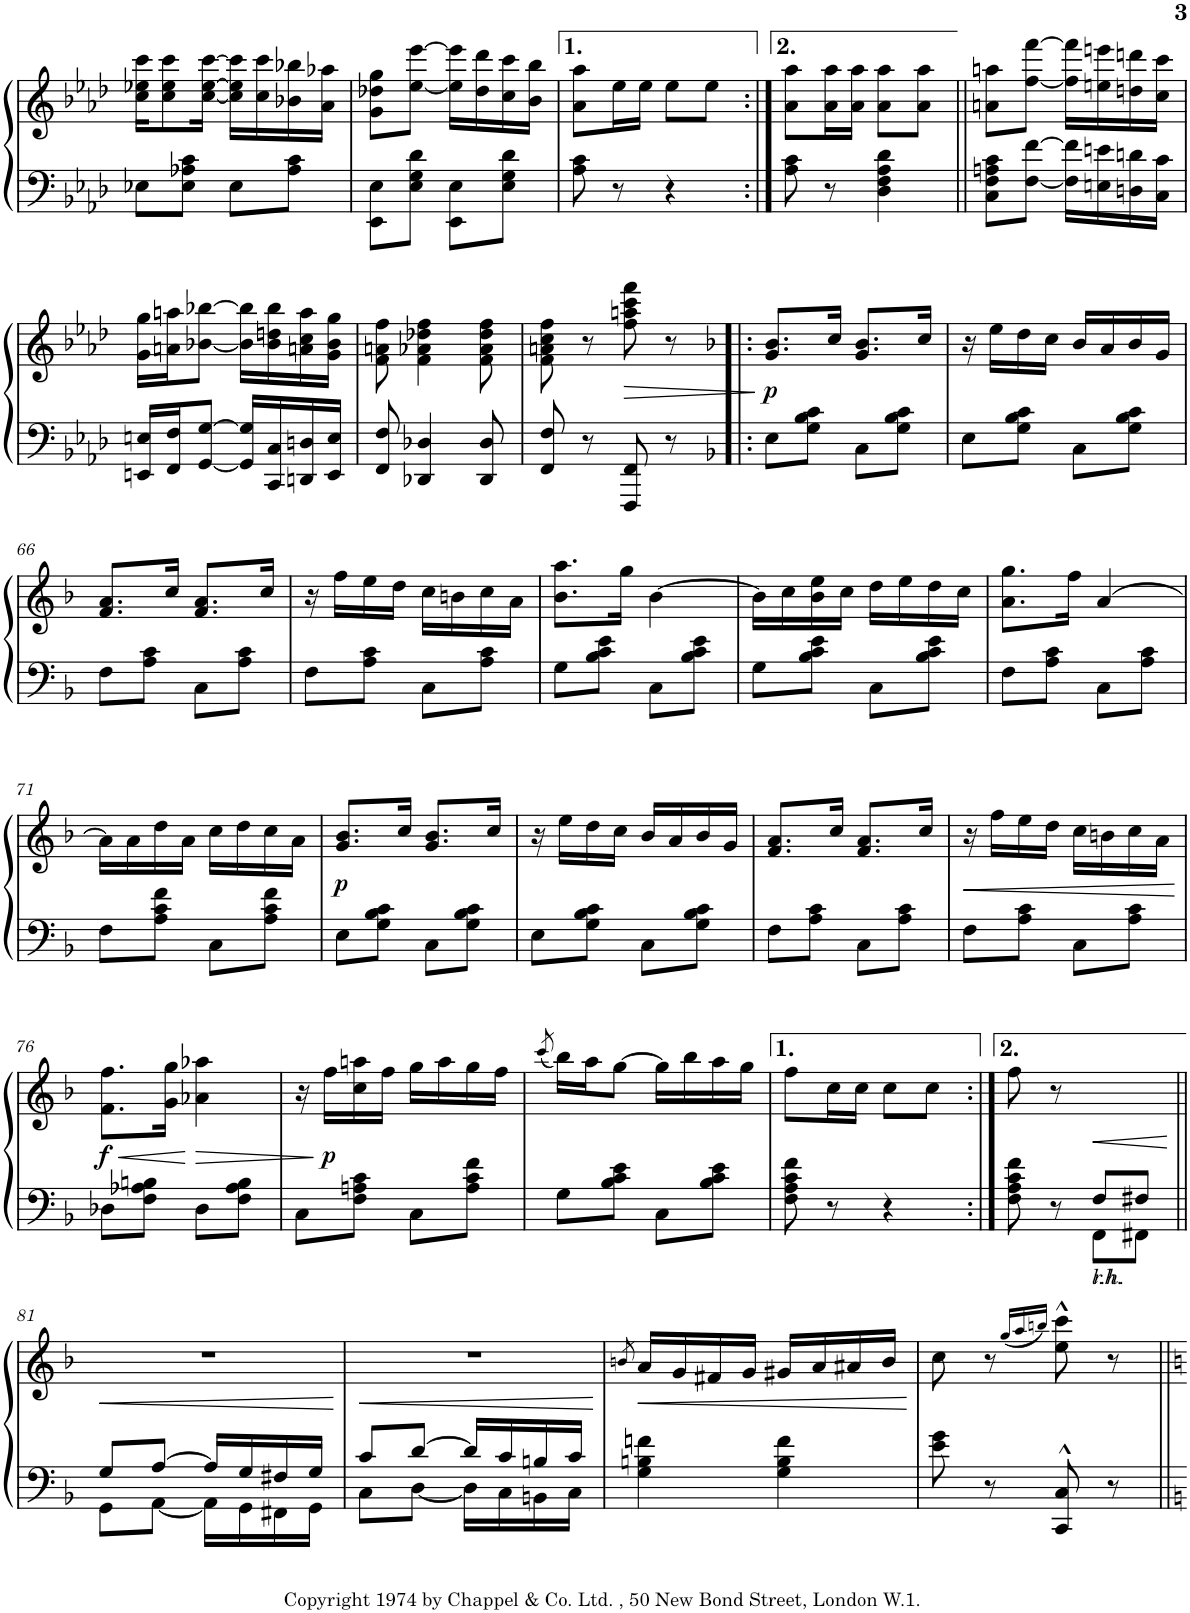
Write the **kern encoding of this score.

**kern	**kern	**dynam
*part1	*part1	*part1
*staff2	*staff1	*staff1/2
*I"Upright Piano	*	*
*I'Pno.	*	*
!!LO:PB:g=z
*clefF4	*clefG2	*
*k[b-e-a-d-]	*k[b-e-a-d-]	*
*M2/4	*M2/4	*
=56	=56	=56
8E-X\L	16cc\ 16ee-X\ 16ccc\KL	.
.	8cc\ 8ee-\ 8ccc\	.
8E-\ 8A-X\ 8c\J	.	.
.	[16cc\ [16ee-\ [16ccc\Jk	.
8E-\L	16cc\] 16ee-\] 16ccc\]LL	.
.	16cc\ 16ccc\	.
8A-\ 8c\J	16b-X\ 16bb-X\	.
.	16a-\ 16aa-X\JJ	.
=57	=57	=57
8EE-\ 8E-\L	8g\ 8dd-X\ 8gg\L	.
8E-\ 8G\ 8d-\J	[8ee-\ [8eee-\J	.
8EE-\ 8E-\L	16ee-\] 16eee-\]LL	.
.	16dd-\ 16ddd-\	.
8E-\ 8G\ 8d-\J	16cc\ 16ccc\	.
.	16b-\ 16bb-\JJ	.
=58	=58	=58
8A-\ 8c\	8a-\ 8aa-\L	.
8r	16ee-\L	.
.	16ee-\JJ	.
4r	8ee-\L	.
.	8ee-\J	.
=59:|!	=59:|!	=59:|!
8A-\ 8c\	8a-\ 8aa-\L	.
8r	16a-\ 16aa-\L	.
.	16a-\ 16aa-\JJ	.
4D-\ 4F\ 4A-\ 4d-\	8a-\ 8aa-\L	.
.	8a-\ 8aa-\J	.
=60||	=60||	=60||
8C\ 8F\ 8An\ 8c\L	8an\ 8aan\L	.
[8F\ [8f\J	[8ff\ [8fff\J	.
16F\] 16f\]LL	16ff\] 16fff\]LL	.
16En\ 16en\	16een\ 16eeen\	.
16Dn\ 16dn\	16ddn\ 16dddn\	.
16C\ 16c\JJ	16cc\ 16ccc\JJ	.
!!LO:LB:g=z
=61	=61	=61
16EEn/ 16En/LL	16g\ 16gg\LL	.
16FF/ 16F/J	16an\ 16aan\J	.
[8GG/ [8G/J	[8b-X\ [8bb-X\J	.
16GG/] 16G/]LL	16b-\] 16bb-\]LL	.
16CC/ 16C/	16b-\ 16ddn\ 16bb-\	.
16DDn/ 16Dn/	16an\ 16cc\ 16aa\	.
16EE/ 16E/JJ	16g\ 16b-\ 16gg\JJ	.
=62	=62	=62
8FF/ 8F/	8f\ 8an\ 8ff\	.
4DD-X/ 4D-X/	4f\ 4a-X\ 4dd-X\ 4ff\	.
8DD-/ 8D-/	8f\ 8a-\ 8dd-\ 8ff\	.
=63	=63	=63
8FF/ 8F/	8f\ 8an\ 8cc\ 8ff\	.
8r	8r	.
!	!	!LO:HP:b
8FFF/ 8FF/	8ff\ 8aan\ 8ccc\ 8fff\	>
8r	8r	.
.	.	]
=64!|:	=64!|:	=64!|:
*k[b-]	*k[b-]	*
!	!	!LO:DY:b
8E\L	8.g/ 8.b-/L	p
8G\ 8B-\ 8c\J	.	.
.	16cc/Jk	.
8C\L	8.g/ 8.b-/L	.
8G\ 8B-\ 8c\J	.	.
.	16cc/Jk	.
=65	=65	=65
8E\L	16r	.
.	16ee\LL	.
8G\ 8B-\ 8c\J	16dd\	.
.	16cc\JJ	.
8C\L	16b-/LL	.
.	16a/	.
8G\ 8B-\ 8c\J	16b-/	.
.	16g/JJ	.
!!LO:LB:g=z
=66	=66	=66
8F\L	8.f/ 8.a/L	.
8A\ 8c\J	.	.
.	16cc/Jk	.
8C\L	8.f/ 8.a/L	.
8A\ 8c\J	.	.
.	16cc/Jk	.
=67	=67	=67
8F\L	16r	.
.	16ff\LL	.
8A\ 8c\J	16ee\	.
.	16dd\JJ	.
8C\L	16cc\LL	.
.	16bn\	.
8A\ 8c\J	16cc\	.
.	16a\JJ	.
=68	=68	=68
8G\L	8.b-\ 8.aa\L	.
8B-\ 8c\ 8e\J	.	.
.	16gg\Jk	.
8C\L	[4b-\	.
8B-\ 8c\ 8e\J	.	.
=69	=69	=69
8G\L	16b-\LL]	.
.	16cc\	.
8B-\ 8c\ 8e\J	16b-\ 16ee\	.
.	16cc\JJ	.
8C\L	16dd\LL	.
.	16ee\	.
8B-\ 8c\ 8e\J	16dd\	.
.	16cc\JJ	.
=70	=70	=70
8F\L	8.a\ 8.gg\L	.
8A\ 8c\J	.	.
.	16ff\Jk	.
8C\L	[4a/	.
8A\ 8c\J	.	.
!!LO:LB:g=z
=71	=71	=71
8F\L	16a\LL]	.
.	16a\	.
8A\ 8c\ 8f\J	16dd\	.
.	16a\JJ	.
8C\L	16cc\LL	.
.	16dd\	.
8A\ 8c\ 8f\J	16cc\	.
.	16a\JJ	.
=72	=72	=72
!	!	!LO:DY:b
8E\L	8.g/ 8.b-/L	p
8G\ 8B-\ 8c\J	.	.
.	16cc/Jk	.
8C\L	8.g/ 8.b-/L	.
8G\ 8B-\ 8c\J	.	.
.	16cc/Jk	.
=73	=73	=73
8E\L	16r	.
.	16ee\LL	.
8G\ 8B-\ 8c\J	16dd\	.
.	16cc\JJ	.
8C\L	16b-/LL	.
.	16a/	.
8G\ 8B-\ 8c\J	16b-/	.
.	16g/JJ	.
=74	=74	=74
8F\L	8.f/ 8.a/L	.
8A\ 8c\J	.	.
.	16cc/Jk	.
8C\L	8.f/ 8.a/L	.
8A\ 8c\J	.	.
.	16cc/Jk	.
=75	=75	=75
!	!	!LO:HP:b
8F\L	16r	<
.	16ff\LL	.
8A\ 8c\J	16ee\	.
.	16dd\JJ	.
8C\L	16cc\LL	.
.	16bn\	.
8A\ 8c\J	16cc\	.
.	16a\JJ	.
.	.	[
!!LO:LB:g=z
=76	=76	=76
!	!	!LO:HP:b
!	!	!LO:DY:n=1:b
8D-X\L	8.f\ 8.ff\L	< f
8F\ 8A-X\ 8Bn\J	.	.
.	16g\ 16gg\Jk	.
!	!	!LO:HP:n=1:b
8D-\L	4a-X\ 4aa-X\	[ >
8F\ 8A-\ 8B\J	.	.
=77	=77	=77
8C\L	16r	.
!	!	!LO:DY:n=1:b
.	16ff\LL	] p
8F\ 8An\ 8c\J	16cc\ 16aan\	.
.	16ff\JJ	.
8C\L	16gg\LL	.
.	16aa\	.
8A\ 8c\ 8f\J	16gg\	.
.	16ff\JJ	.
=78	=78	=78
.	(8qccc/	.
8G\L	16bb-\LL)	.
.	16aa\J	.
8B-\ 8c\ 8e\J	[8gg\J	.
8C\L	16gg\LL]	.
.	16bb-\	.
8B-\ 8c\ 8e\J	16aa\	.
.	16gg\JJ	.
=79	=79	=79
8F\ 8A\ 8c\ 8f\	8ff\L	.
8r	16cc\L	.
.	16cc\JJ	.
4r	8cc\L	.
.	8cc\J	.
=80:|!	=80:|!	=80:|!
*^	*	*
8F\ 8A\ 8c\ 8f\	4ryy	8ff\	.
8r	.	8r	.
!LO:TX:b:i:t=r.h.	!	!	!
!LO:TX:b:i:t=l.h.	!	!	!
!	!	!	!LO:HP:b
8F/L	8FF\L	4ryy	<
8F#X/J	8FF#X\J	.	.
*v	*v	*	*
.	.	[
!!LO:LB:g=z
=81||	=81||	=81||
*^	*	*
!	!	!	!LO:HP:b
8G/L	8GG\L	2r	<
[8A/J	[8AA\J	.	.
16A/LL]	16AA\LL]	.	.
16G/	16GG\	.	.
16F#X/	16FF#X\	.	.
16G/JJ	16GG\JJ	.	.
*v	*v	*	*
.	.	[
=82	=82	=82
*^	*	*
!	!	!	!LO:HP:b
8c/L	8C\L	2r	<
[8d/J	[8D\J	.	.
16d/LL]	16D\LL]	.	.
16c/	16C\	.	.
16Bn/	16BBn\	.	.
16c/JJ	16C\JJ	.	.
*v	*v	*	*
.	.	[
=83	=83	=83
.	8qbn/	.
4G\ 4Bn\ 4fn\	16a/LL	.
.	16g/	.
.	16f#X/	.
.	16g/JJ	.
4G\ 4B\ 4f\	16g#X/LL	.
.	16a/	.
.	16a#X/	.
.	16b/JJ	.
=84	=84	=84
8e\ 8g\	8cc\	.
8r	8r	.
.	(16qgg/LL	.
.	16qaa/	.
.	16qbbn/JJ)	.
8CC/^^ 8C/^^	8ee\^^ 8ccc\^^	.
8r	8r	.
=||	=||	=||
*-	*-	*-
